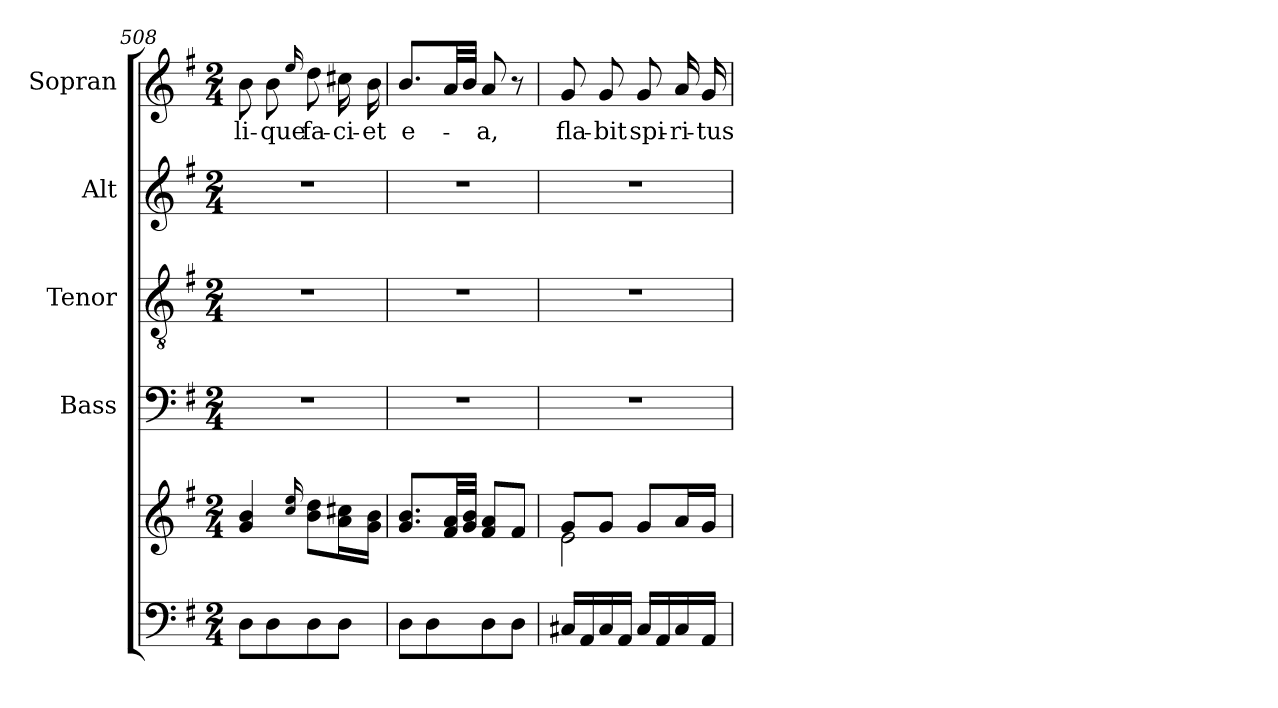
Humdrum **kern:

**kern	**kern	**kern	**kern	**kern	**kern	**text
*part5	*part5	*part4	*part3	*part2	*part1	*part1
*staff6	*staff5	*staff4	*staff3	*staff2	*staff1	*staff1
*	*	*I"Bass	*I"Tenor	*I"Alt	*I"Sopran	*
*	*	*I'B.	*I'T.	*I'A.	*I'S.	*
*clefF4	*clefG2	*clefF4	*clefGv2	*clefG2	*clefG2	*
*k[f#]	*k[f#]	*k[f#]	*k[f#]	*k[f#]	*k[f#]	*
*G:	*G:	*G:	*G:	*G:	*G:	*
*M2/4	*M2/4	*M2/4	*M2/4	*M2/4	*M2/4	*
=508	=508	=508	=508	=508	=508	=508
!	!	!	!	!	!	!LO:LY:b
8D\L	4g/ 4b/	2r	2r	2r	8b\	li-
!	!	!	!	!	!	!LO:LY:b
8D\	.	.	.	.	8b\	-que
.	16qqcc/ 16qqee/	.	.	.	16qqee/	.
!	!	!	!	!	!	!LO:LY:b
8D\	8b\ 8dd\L	.	.	.	8dd\	fa-
!	!	!	!	!	!	!LO:LY:b
8D\J	16a\ 16cc#X\L	.	.	.	16cc#X\	-ci-
!	!	!	!	!	!	!LO:LY:b
.	16g\ 16b\JJ	.	.	.	16b\	-et
=509	=509	=509	=509	=509	=509	=509
!	!	!	!	!	!	!LO:LY:b
8D\L	8.g/ 8.b/L	2r	2r	2r	8.b/L	e-
8D\	.	.	.	.	.	.
.	32f#/ 32a/LL	.	.	.	32a/LL	.
.	32g/ 32b/JJJ	.	.	.	32b/JJJ	.
!	!	!	!	!	!	!LO:LY:b
8D\	8f#/ 8a/L	.	.	.	8a/	-a,
8D\J	8f#/J	.	.	.	8r	.
!!LO:LB:g=z
=510	=510	=510	=510	=510	=510	=510
*	*^	*	*	*	*	*
!	!	!	!	!	!	!	!LO:LY:b
16C#X/LL	8g/L	2e\	2r	2r	2r	8g/	fla-
16AA/	.	.	.	.	.	.	.
!	!	!	!	!	!	!	!LO:LY:b
16C#/	8g/J	.	.	.	.	8g/	-bit
16AA/JJ	.	.	.	.	.	.	.
!	!	!	!	!	!	!	!LO:LY:b
16C#/LL	8g/L	.	.	.	.	8g/	spi-
16AA/	.	.	.	.	.	.	.
!	!	!	!	!	!	!	!LO:LY:b
16C#/	16a/L	.	.	.	.	16a/	-ri-
!	!	!	!	!	!	!	!LO:LY:b
16AA/JJ	16g/JJ	.	.	.	.	16g/	-tus
*	*v	*v	*	*	*	*	*
=	=	=	=	=	=	=
*-	*-	*-	*-	*-	*-	*-
